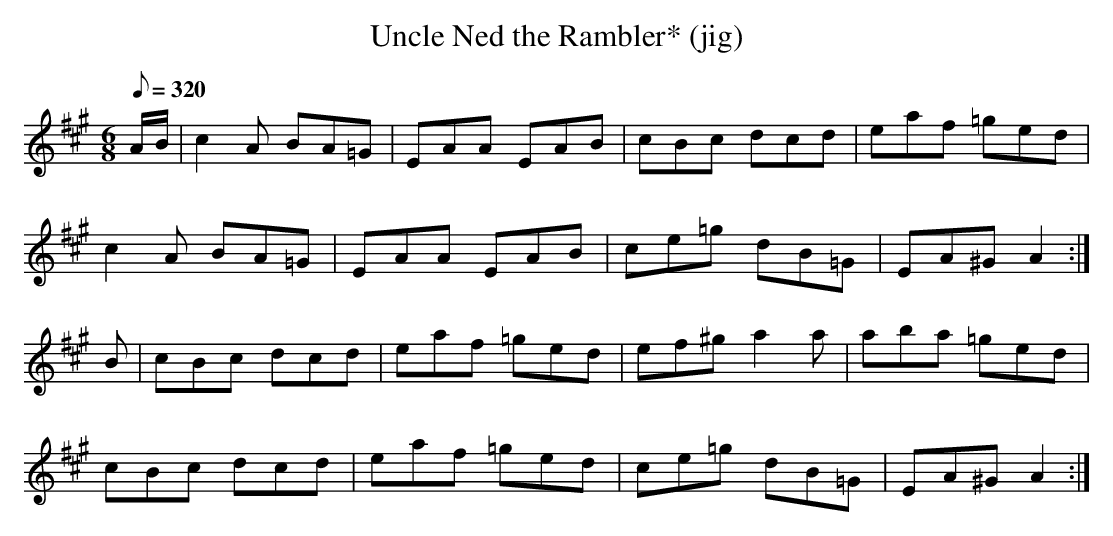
X:1
T:Uncle Ned the Rambler* (jig) % nf<bb
L:1/8
M:6/8
Q:320
K:A major
A/B/|c2A BA=G|EAA EAB|cBc dcd|eaf =ged|
c2A BA=G|EAA EAB|ce=g dB=G|EA^G A2:|
B|cBc dcd|eaf =ged|ef^g a2a|aba =ged|
cBc dcd|eaf =ged|ce=g dB=G|EA^G A2:|
